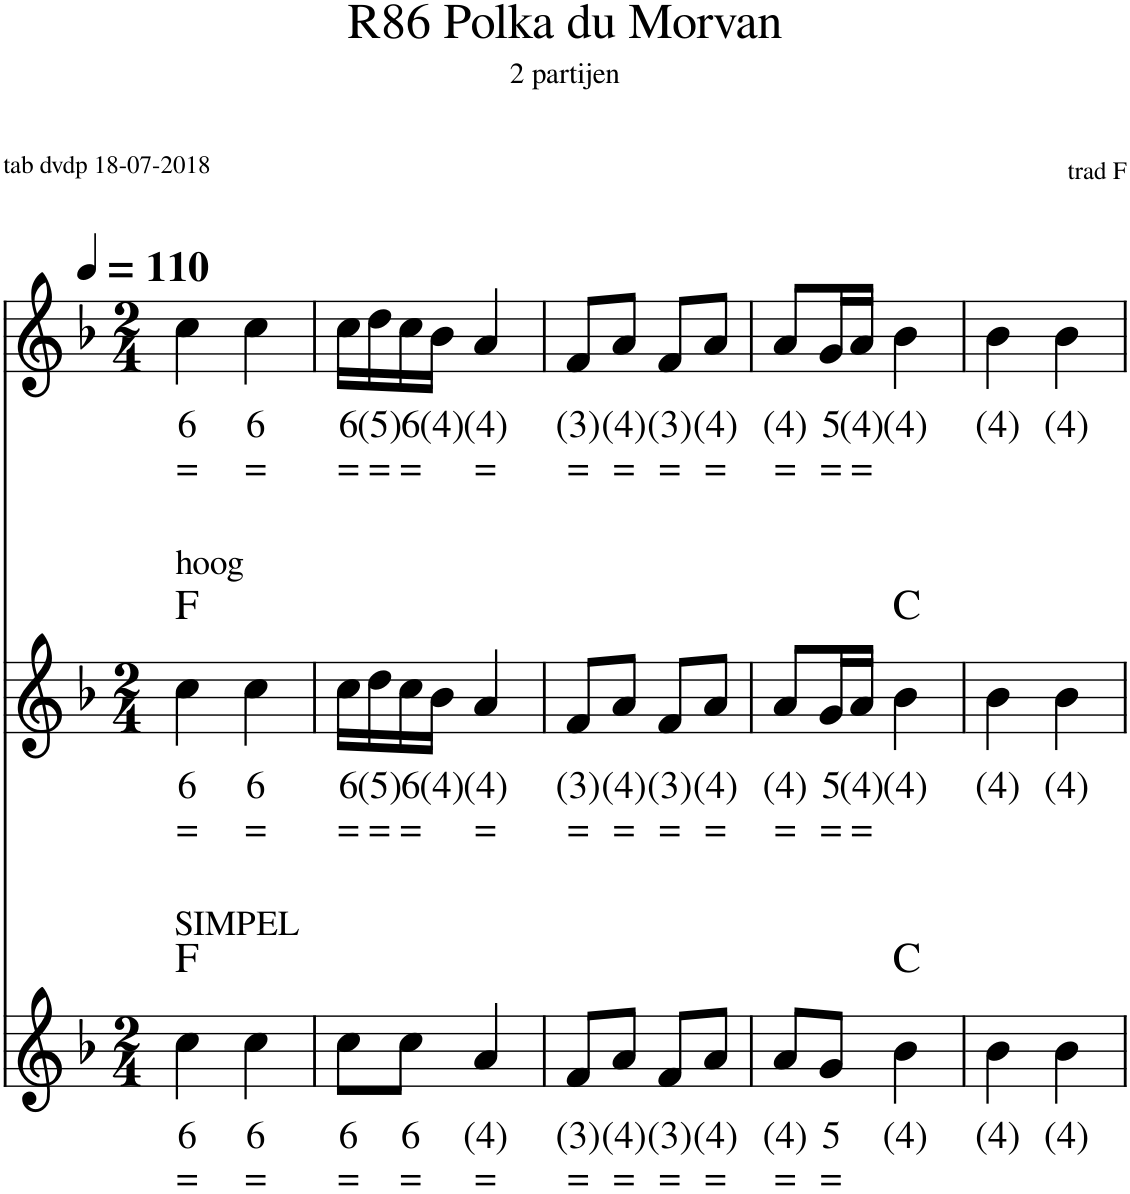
**kern	**text	**text	**harte	**kern	**text	**text	**kern	**text	**text
*part3	*part3	*part3	*part3	*part2	*part2	*part2	*part1	*part1	*part1
*staff3	*staff3	*staff3	*	*staff2	*staff2	*staff2	*staff1	*staff1	*staff1
*I"Viool	*	*	*	*I"Stem	*	*	*I"Stem	*	*
*I'Vl.	*	*	*	*	*	*	*	*	*
*clefG2	*	*	*	*clefG2	*	*	*clefG2	*	*
*k[b-]	*	*	*	*k[b-]	*	*	*k[b-]	*	*
*M2/4	*	*	*	*M2/4	*	*	*M2/4	*	*
*MM110	*	*	*	*MM110	*	*	*MM110	*	*
=1	=1	=1	=1	=1	=1	=1	=1	=1	=1
!	!	!	!	!LO:TX:a:t=hoog	!	!	!	!	!
!LO:TX:a:t=SIMPEL	!	!	!	!	!	!	!	!	!
!	!LO:LY:b	!LO:LY:b	!	!	!LO:LY:b	!LO:LY:b	!	!LO:LY:b	!LO:LY:b
4cc\	6	=	F:maj	4cc\	6	=	4cc\	6	=
!	!LO:LY:b	!LO:LY:b	!	!	!LO:LY:b	!LO:LY:b	!	!LO:LY:b	!LO:LY:b
4cc\	6	=	.	4cc\	6	=	4cc\	6	=
=2	=2	=2	=2	=2	=2	=2	=2	=2	=2
!	!LO:LY:b	!LO:LY:b	!	!	!LO:LY:b	!LO:LY:b	!	!LO:LY:b	!LO:LY:b
8cc\L	6	=	.	16cc\LL	6	=	16cc\LL	6	=
!	!	!	!	!	!LO:LY:b	!LO:LY:b	!	!LO:LY:b	!LO:LY:b
.	.	.	.	16dd\	(5)	=	16dd\	(5)	=
!	!LO:LY:b	!LO:LY:b	!	!	!LO:LY:b	!LO:LY:b	!	!LO:LY:b	!LO:LY:b
8cc\J	6	=	.	16cc\	6	=	16cc\	6	=
!	!	!	!	!	!LO:LY:b	!	!	!LO:LY:b	!
.	.	.	.	16b-\JJ	(4)	.	16b-\JJ	(4)	.
!	!LO:LY:b	!LO:LY:b	!	!	!LO:LY:b	!LO:LY:b	!	!LO:LY:b	!LO:LY:b
4a/	(4)	=	.	4a/	(4)	=	4a/	(4)	=
=3	=3	=3	=3	=3	=3	=3	=3	=3	=3
!	!LO:LY:b	!LO:LY:b	!	!	!LO:LY:b	!LO:LY:b	!	!LO:LY:b	!LO:LY:b
8f/L	(3)	=	.	8f/L	(3)	=	8f/L	(3)	=
!	!LO:LY:b	!LO:LY:b	!	!	!LO:LY:b	!LO:LY:b	!	!LO:LY:b	!LO:LY:b
8a/J	(4)	=	.	8a/J	(4)	=	8a/J	(4)	=
!	!LO:LY:b	!LO:LY:b	!	!	!LO:LY:b	!LO:LY:b	!	!LO:LY:b	!LO:LY:b
8f/L	(3)	=	.	8f/L	(3)	=	8f/L	(3)	=
!	!LO:LY:b	!LO:LY:b	!	!	!LO:LY:b	!LO:LY:b	!	!LO:LY:b	!LO:LY:b
8a/J	(4)	=	.	8a/J	(4)	=	8a/J	(4)	=
=4	=4	=4	=4	=4	=4	=4	=4	=4	=4
!	!LO:LY:b	!LO:LY:b	!	!	!LO:LY:b	!LO:LY:b	!	!LO:LY:b	!LO:LY:b
8a/L	(4)	=	.	8a/L	(4)	=	8a/L	(4)	=
!	!LO:LY:b	!LO:LY:b	!	!	!LO:LY:b	!LO:LY:b	!	!LO:LY:b	!LO:LY:b
8g/J	5	=	.	16g/L	5	=	16g/L	5	=
!	!	!	!	!	!LO:LY:b	!LO:LY:b	!	!LO:LY:b	!LO:LY:b
.	.	.	.	16a/JJ	(4)	=	16a/JJ	(4)	=
!	!LO:LY:b	!	!	!	!LO:LY:b	!	!	!LO:LY:b	!
4b-\	(4)	.	C:maj	4b-\	(4)	.	4b-\	(4)	.
=5	=5	=5	=5	=5	=5	=5	=5	=5	=5
!	!LO:LY:b	!	!	!	!LO:LY:b	!	!	!LO:LY:b	!
4b-\	(4)	.	.	4b-\	(4)	.	4b-\	(4)	.
!	!LO:LY:b	!	!	!	!LO:LY:b	!	!	!LO:LY:b	!
4b-\	(4)	.	.	4b-\	(4)	.	4b-\	(4)	.
=	=	=	=	=	=	=	=	=	=
*-	*-	*-	*-	*-	*-	*-	*-	*-	*-
